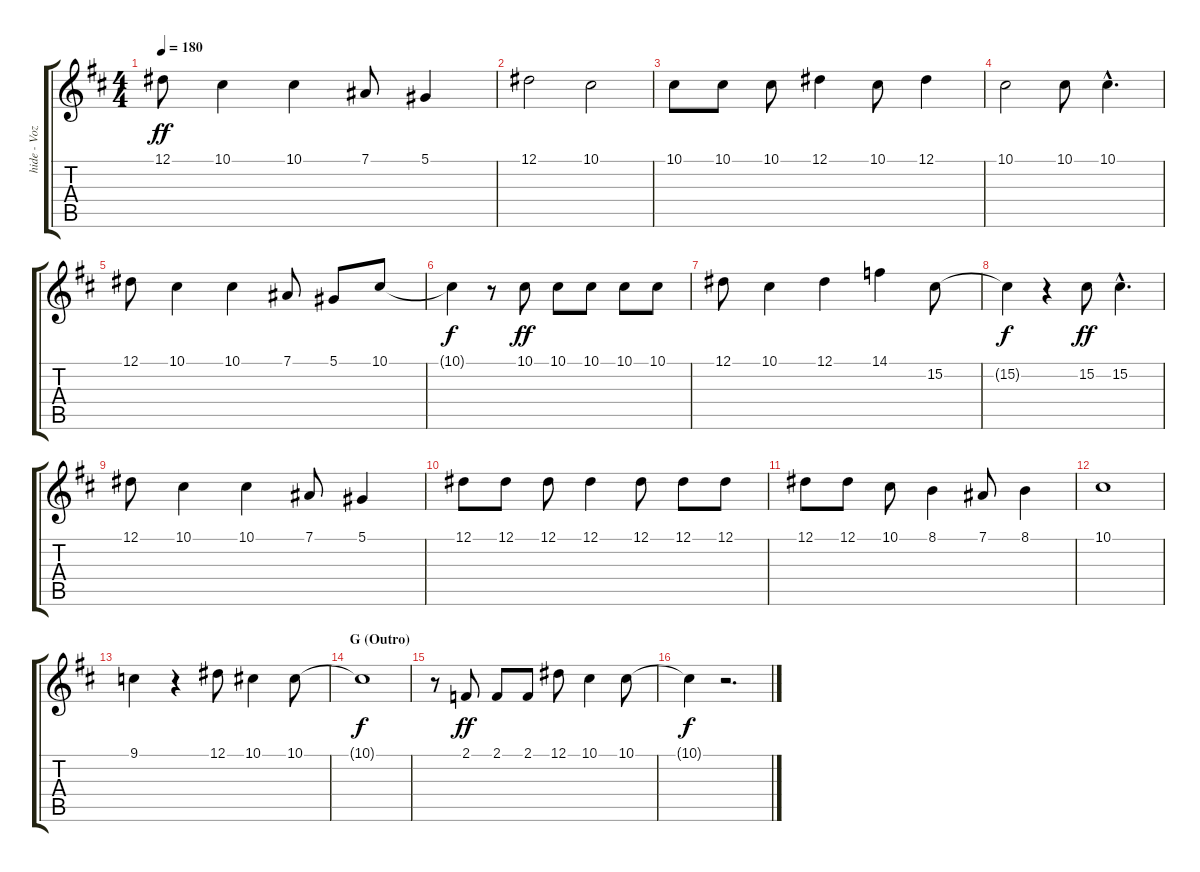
\track ("hide - Voz -" "hide - Voz") {instrument violin}
\staff {score tabs}
\tuning (Eb4 Bb3 Gb3 Db3 Ab2 Eb2) {hide}
\ts (4 4)
\tempo 180
\clef g2
\ks bminor
12.1.8{dy ff} 10.1.4 10.1.4 7.1.8 5.1.4 |
12.1.2 10.1.2 |
10.1.8 10.1.8 10.1.8 12.1.4 10.1.8 12.1.4 |
10.1.2 10.1.8 10.1{hac}.4{d} |
12.1.8 10.1.4 10.1.4 7.1.8 5.1.8 10.1.8 |
10.1{t}.4{dy f} r.8 10.1.8{dy ff} 10.1.8 10.1.8 10.1.8 10.1.8 |
12.1.8 10.1.4 12.1.4 14.1.4 15.2.8 |
15.2{t}.4{dy f} r.4 15.2.8{dy ff} 15.2{hac}.4{d} |
12.1.8 10.1.4 10.1.4 7.1.8 5.1.4 |
12.1.8 12.1.8 12.1.8 12.1.4 12.1.8 12.1.8 12.1.8 |
12.1.8 12.1.8 10.1.8 8.1.4 7.1.8 8.1.4 |
10.1.1 |
9.1.4 r.4 12.1.8 10.1.4 10.1.8 |
\section ("" "G (Outro)")
10.1{t}.1{dy f} |
r.8 2.1.8{dy ff} 2.1.8 2.1.8 12.1.8 10.1.4 10.1.8 |
10.1{t}.4{dy f} r.2{d}
